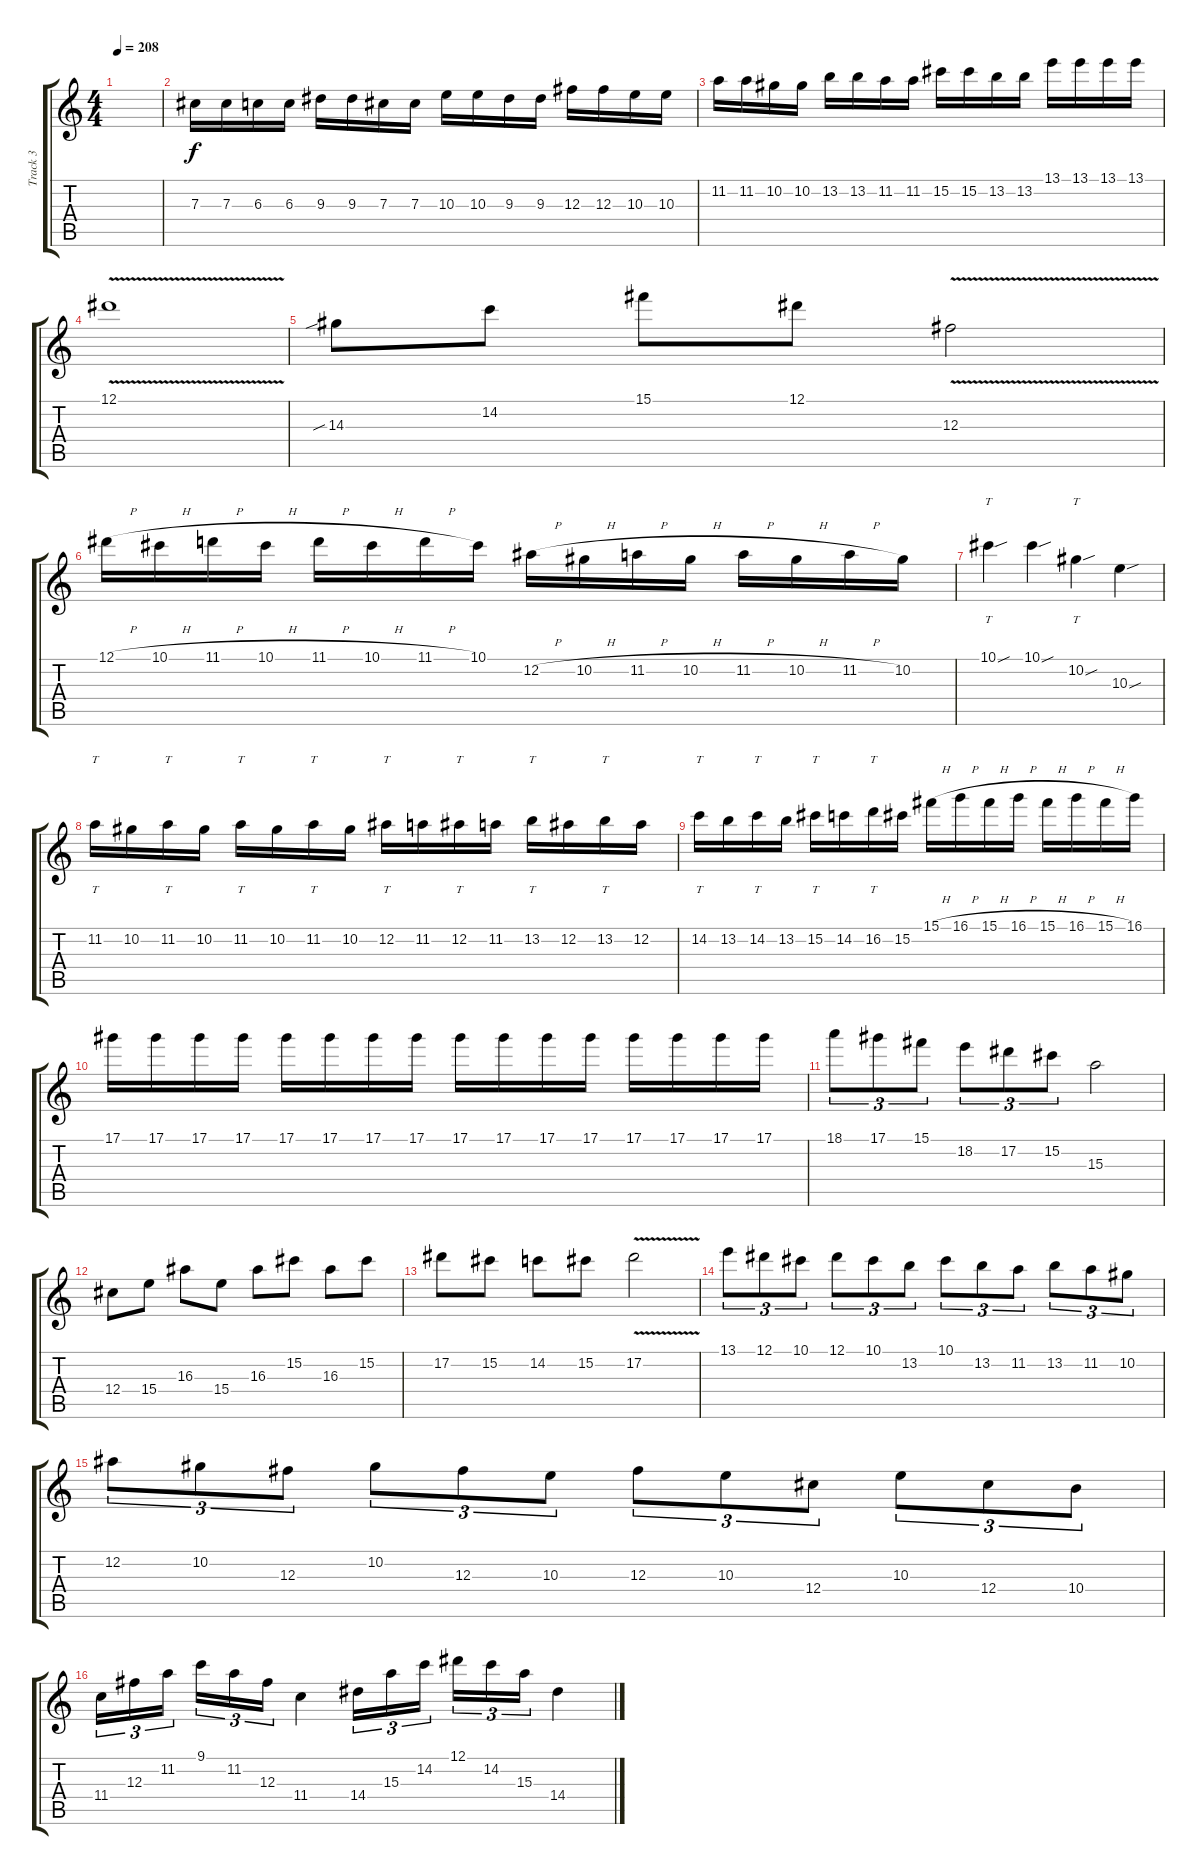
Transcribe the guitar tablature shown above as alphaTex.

\track ("Track 3" "Track 3") {instrument distortionguitar}
\staff {score tabs}
\tuning (Eb4 Bb3 Gb3 Db3 Ab2 Db2) {hide}
\ts (4 4)
\tempo 208
\clef g2
\ks c
|
7.3.16 7.3.16 6.3.16 6.3.16 9.3.16 9.3.16 7.3.16 7.3.16 10.3.16 10.3.16 9.3.16 9.3.16 12.3.16 12.3.16 10.3.16 10.3.16 |
11.2.16 11.2.16 10.2.16 10.2.16 13.2.16 13.2.16 11.2.16 11.2.16 15.2.16 15.2.16 13.2.16 13.2.16 13.1.16 13.1.16 13.1.16 13.1.16 |
12.1{v}.1 |
14.3{sib}.8 14.2.8 15.1.8 12.1.8 12.3{v}.2 |
12.1{h}.16 10.1{h}.16 11.1{h}.16 10.1{h}.16 11.1{h}.16 10.1{h}.16 11.1{h}.16 10.1.16 12.2{h}.16 10.2{h}.16 11.2{h}.16 10.2{h}.16 11.2{h}.16 10.2{h}.16 11.2{h}.16 10.2.16 |
10.1{sou}.4{tt} 10.1{sou}.4 10.2{sou}.4{tt} 10.3{sou}.4 |
11.2.16{tt} 10.2.16 11.2.16{tt} 10.2.16 11.2.16{tt} 10.2.16 11.2.16{tt} 10.2.16 12.2.16{tt} 11.2.16 12.2.16{tt} 11.2.16 13.2.16{tt} 12.2.16 13.2.16{tt} 12.2.16 |
14.2.16{tt} 13.2.16 14.2.16{tt} 13.2.16 15.2.16{tt} 14.2.16 16.2.16{tt} 15.2.16 15.1{h}.16 16.1{h}.16 15.1{h}.16 16.1{h}.16 15.1{h}.16 16.1{h}.16 15.1{h}.16 16.1.16 |
17.1.16 17.1.16 17.1.16 17.1.16 17.1.16 17.1.16 17.1.16 17.1.16 17.1.16 17.1.16 17.1.16 17.1.16 17.1.16 17.1.16 17.1.16 17.1.16 |
18.1.8{tu (3 2)} 17.1.8{tu (3 2)} 15.1.8{tu (3 2)} 18.2.8{tu (3 2)} 17.2.8{tu (3 2)} 15.2.8{tu (3 2)} 15.3.2 |
12.4.8 15.4.8 16.3.8 15.4.8 16.3.8 15.2.8 16.3.8 15.2.8 |
17.2.8 15.2.8 14.2.8 15.2.8 17.2{v}.2 |
13.1.8{tu (3 2)} 12.1.8{tu (3 2)} 10.1.8{tu (3 2)} 12.1.8{tu (3 2)} 10.1.8{tu (3 2)} 13.2.8{tu (3 2)} 10.1.8{tu (3 2)} 13.2.8{tu (3 2)} 11.2.8{tu (3 2)} 13.2.8{tu (3 2)} 11.2.8{tu (3 2)} 10.2.8{tu (3 2)} |
12.2.8{tu (3 2)} 10.2.8{tu (3 2)} 12.3.8{tu (3 2)} 10.2.8{tu (3 2)} 12.3.8{tu (3 2)} 10.3.8{tu (3 2)} 12.3.8{tu (3 2)} 10.3.8{tu (3 2)} 12.4.8{tu (3 2)} 10.3.8{tu (3 2)} 12.4.8{tu (3 2)} 10.4.8{tu (3 2)} |
11.4.16{tu (3 2)} 12.3.16{tu (3 2)} 11.2.16{tu (3 2) beam splitsecondary} 9.1.16{tu (3 2)} 11.2.16{tu (3 2)} 12.3.16{tu (3 2)} 11.4.4 14.4.16{tu (3 2)} 15.3.16{tu (3 2)} 14.2.16{tu (3 2) beam splitsecondary} 12.1.16{tu (3 2)} 14.2.16{tu (3 2)} 15.3.16{tu (3 2)} 14.4.4
